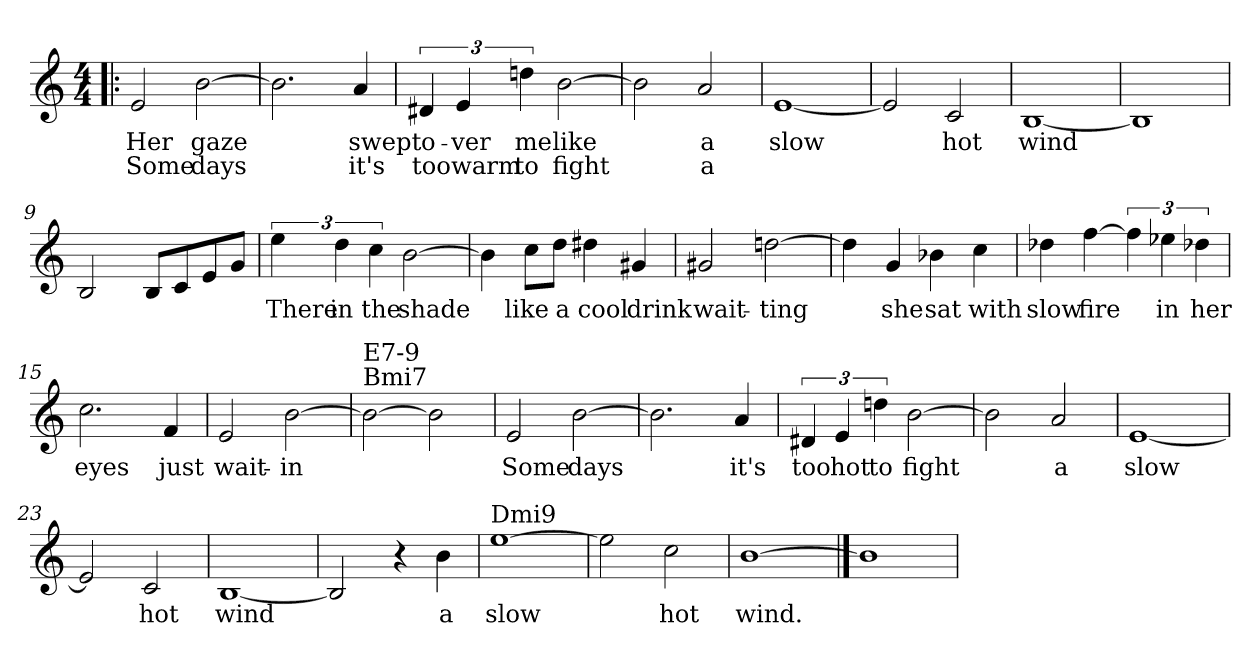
**kern	**text	**text
*part1	*part1	*part1
*staff1	*staff1	*staff1
*clefG2	*	*
*k[]	*	*
*C:	*	*
*M4/4	*	*
=1!|:	=1!|:	=1!|:
2e/	Her	Some
[2b\	gaze	days
=2	=2	=2
2.b\]	.	.
4a/	swept	it's
=3	=3	=3
6d#X/	o-	too
6e/	-ver	warm
6ddn\	me	to
[2b\	like	fight
=4	=4	=4
2b\]	.	.
2a/	a	a
!!LO:LB:g=z
=5	=5	=5
[1e	slow	.
=6	=6	=6
2e/]	.	.
2c/	hot	.
=7	=7	=7
[1B	wind	.
=8	=8	=8
1B]	.	.
!!LO:LB:g=z
=9	=9	=9
2B/	.	.
8B/L	.	.
8c/	.	.
8e/	.	.
8g/J	.	.
=10	=10	=10
6ee\	There	.
6dd\	in	.
6cc\	the	.
[2b\	shade	.
=11	=11	=11
4b\]	.	.
8cc\L	like	.
8dd\J	a	.
4dd#X\	cool	.
4g#X/	drink	.
=12	=12	=12
2g#X/	wait-	.
[2ddn\	-ting	.
!!LO:LB:g=z
=13	=13	=13
4dd\]	.	.
4g/	she	.
4b-X\	sat	.
4cc\	with	.
=14	=14	=14
4dd-X\	slow	.
[4ff\	fire	.
6ff\]	.	.
6ee-X\	in	.
6dd-X\	her	.
=15	=15	=15
2.cc\	eyes	.
4f/	just	.
=16	=16	=16
2e/	wait-	.
[2b\	-in	.
!!LO:LB:g=z
=17	=17	=17
!LO:TX:a:t=Bmi7	!	!
!LO:TX:a:t=E7-9	!	!
2b\_	.	.
2b\]	.	.
=18	=18	=18
2e/	Some	.
[2b\	days	.
=19	=19	=19
2.b\]	.	.
4a/	it's	.
=20	=20	=20
6d#X/	too	.
6e/	hot	.
6ddn\	to	.
[2b\	fight	.
!!LO:LB:g=z
=21	=21	=21
2b\]	.	.
2a/	a	.
=22	=22	=22
[1e	slow	.
=23	=23	=23
2e/]	.	.
2c/	hot	.
=24	=24	=24
[1B	wind	.
=25	=25	=25
2B/]	.	.
4r	.	.
4b\	a	.
=26	=26	=26
!LO:TX:a:t=Dmi9	!	!
[1ee	slow	.
=27	=27	=27
2ee\]	.	.
2cc\	hot	.
=28	=28	=28
[1b	wind.	.
==29	==29	==29
1b]	.	.
=	=	=
*-	*-	*-
